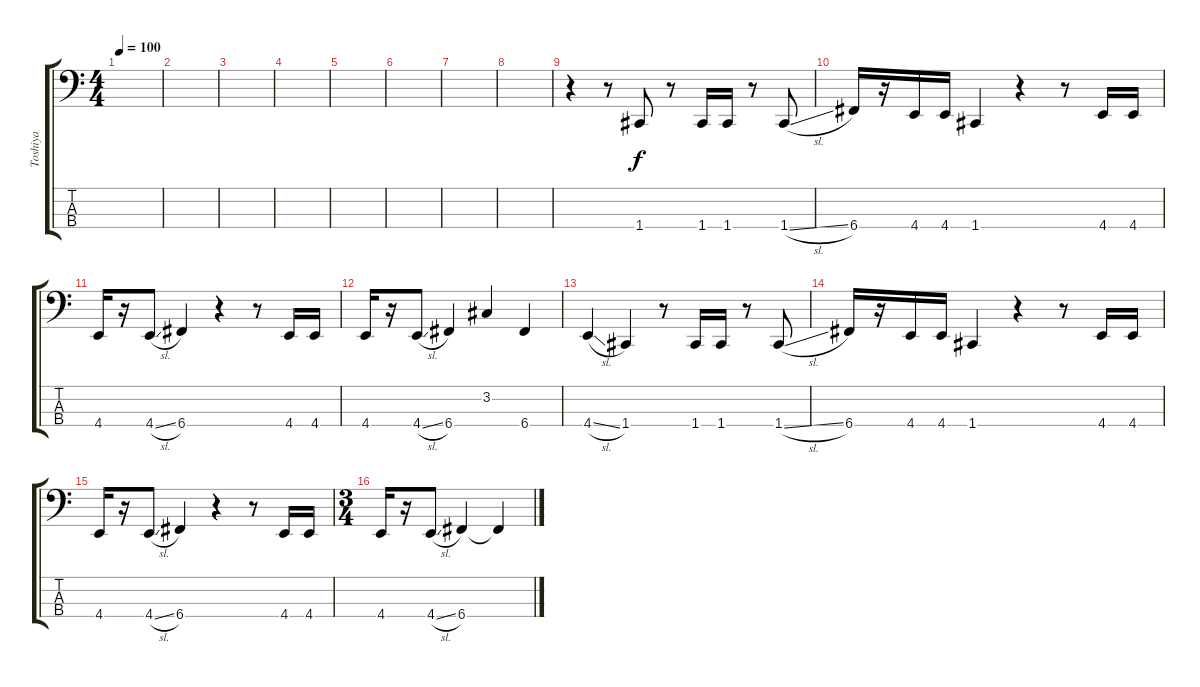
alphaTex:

\track ("Toshiya" "Toshiya") {instrument electricbasspick}
\staff {score tabs}
\tuning (Eb2 Bb1 F1 C1) {hide}
\ts (4 4)
\tempo 100
\clef f4
\ks c
|
|
|
|
|
|
|
|
r.4 r.8 1.4.8 r.8 1.4.16 1.4.16 r.8 1.4{sl}.8 |
6.4.16 r.16 4.4.16 4.4.16 1.4.4 r.4 r.8 4.4.16 4.4.16 |
4.4.16 r.16 4.4{sl}.8 6.4.4 r.4 r.8 4.4.16 4.4.16 |
4.4.16 r.16 4.4{sl}.8 6.4.4 3.2.4 6.4.4 |
4.4{sl}.4 1.4.4 r.8 1.4.16 1.4.16 r.8 1.4{sl}.8 |
6.4.16 r.16 4.4.16 4.4.16 1.4.4 r.4 r.8 4.4.16 4.4.16 |
4.4.16 r.16 4.4{sl}.8 6.4.4 r.4 r.8 4.4.16 4.4.16 |
\ts (3 4)
4.4.16 r.16 4.4{sl}.8 6.4.4 6.4{t}.4
